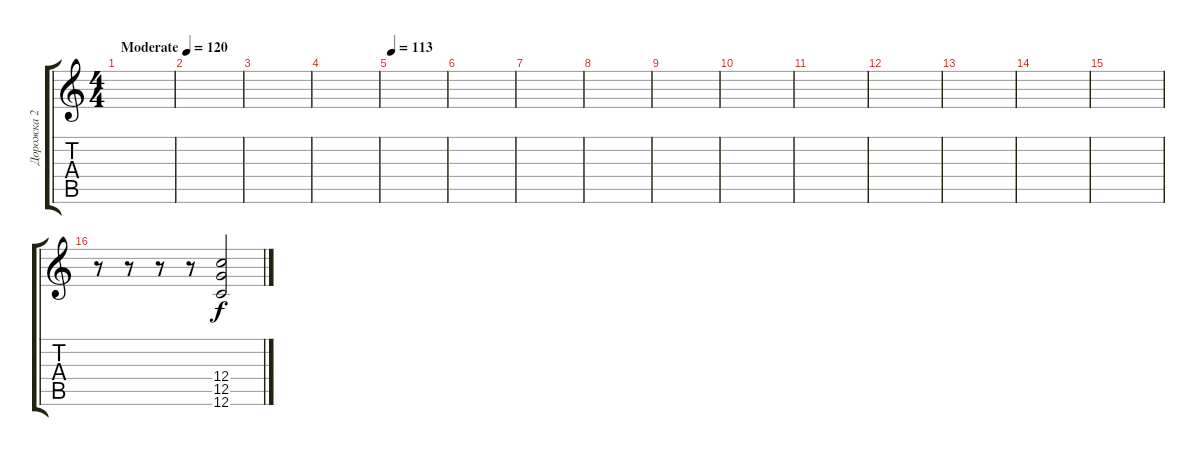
\track ("Дорожка 2" "Дорожка 2") {instrument distortionguitar}
\staff {score tabs}
\tuning (D4 A3 F3 C3 G2 C2) {hide}
\ts (4 4)
\tempo (120 "Moderate")
\clef g2
\ks c
|
|
|
|
\tempo 113
|
|
|
|
|
|
|
|
|
|
|
r.8 r.8 r.8 r.8 (12.4{ss} 12.5{ss} 12.6{ss}).2
